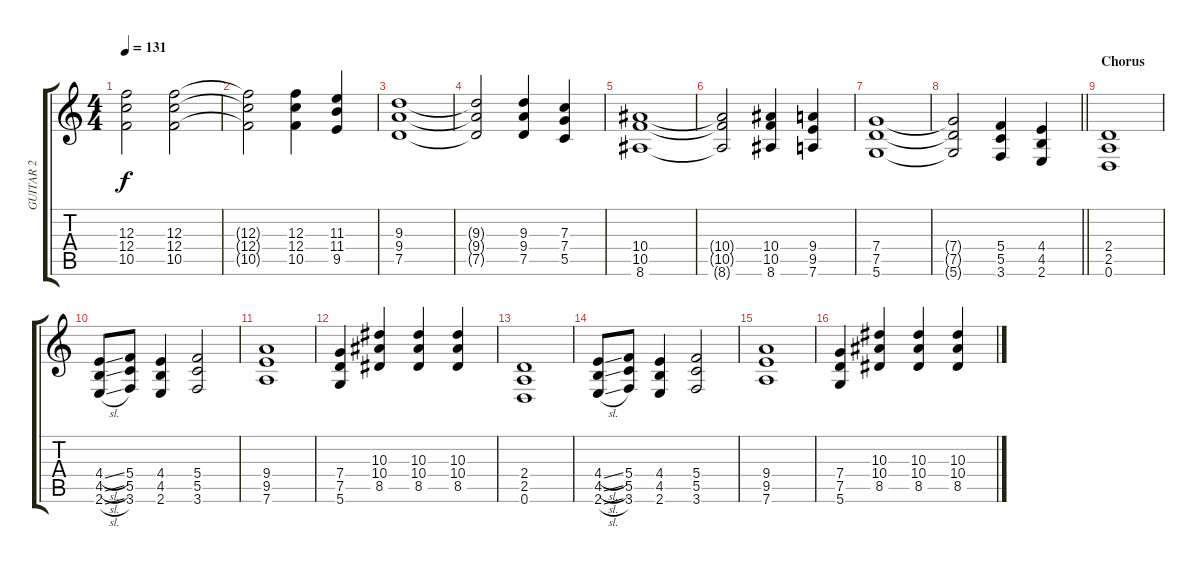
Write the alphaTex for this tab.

\track ("GUITAR 2" "GUITAR 2") {instrument overdrivenguitar}
\staff {score tabs}
\tuning (D4 A3 F3 C3 G2 D2) {hide}
\ts (4 4)
\tempo 131
\clef g2
\ks c
(12.3 12.4 10.5).2{dy f} (12.3 12.4 10.5).2 |
(12.3{t} 12.4{t} 10.5{t}).2 (12.3 12.4 10.5).4 (11.3 11.4 9.5).4 |
(9.3 9.4 7.5).1 |
(9.3{t} 9.4{t} 7.5{t}).2 (9.3 9.4 7.5).4 (7.3 7.4 5.5).4 |
(10.4 10.5 8.6).1 |
(10.4{t} 10.5{t} 8.6{t}).2 (10.4 10.5 8.6).4 (9.4 9.5 7.6).4 |
(7.4 7.5 5.6).1 |
\barLineRight lightlight
(7.4{t} 7.5{t} 5.6{t}).2 (5.4 5.5 3.6).4 (4.4 4.5 2.6).4 |
\section ("" "Chorus")
(2.4 2.5 0.6).1 |
(4.4{sl} 4.5{sl} 2.6{sl}).8 (5.4 5.5 3.6).8 (4.4 4.5 2.6).4 (5.4 5.5 3.6).2 |
(9.4 9.5 7.6).1 |
(7.4 7.5 5.6).4 (10.3 10.4 8.5).4 (10.3 10.4 8.5).4 (10.3 10.4 8.5).4 |
(2.4 2.5 0.6).1 |
(4.4{sl} 4.5{sl} 2.6{sl}).8 (5.4 5.5 3.6).8 (4.4 4.5 2.6).4 (5.4 5.5 3.6).2 |
(9.4 9.5 7.6).1 |
(7.4 7.5 5.6).4 (10.3 10.4 8.5).4 (10.3 10.4 8.5).4 (10.3 10.4 8.5).4
